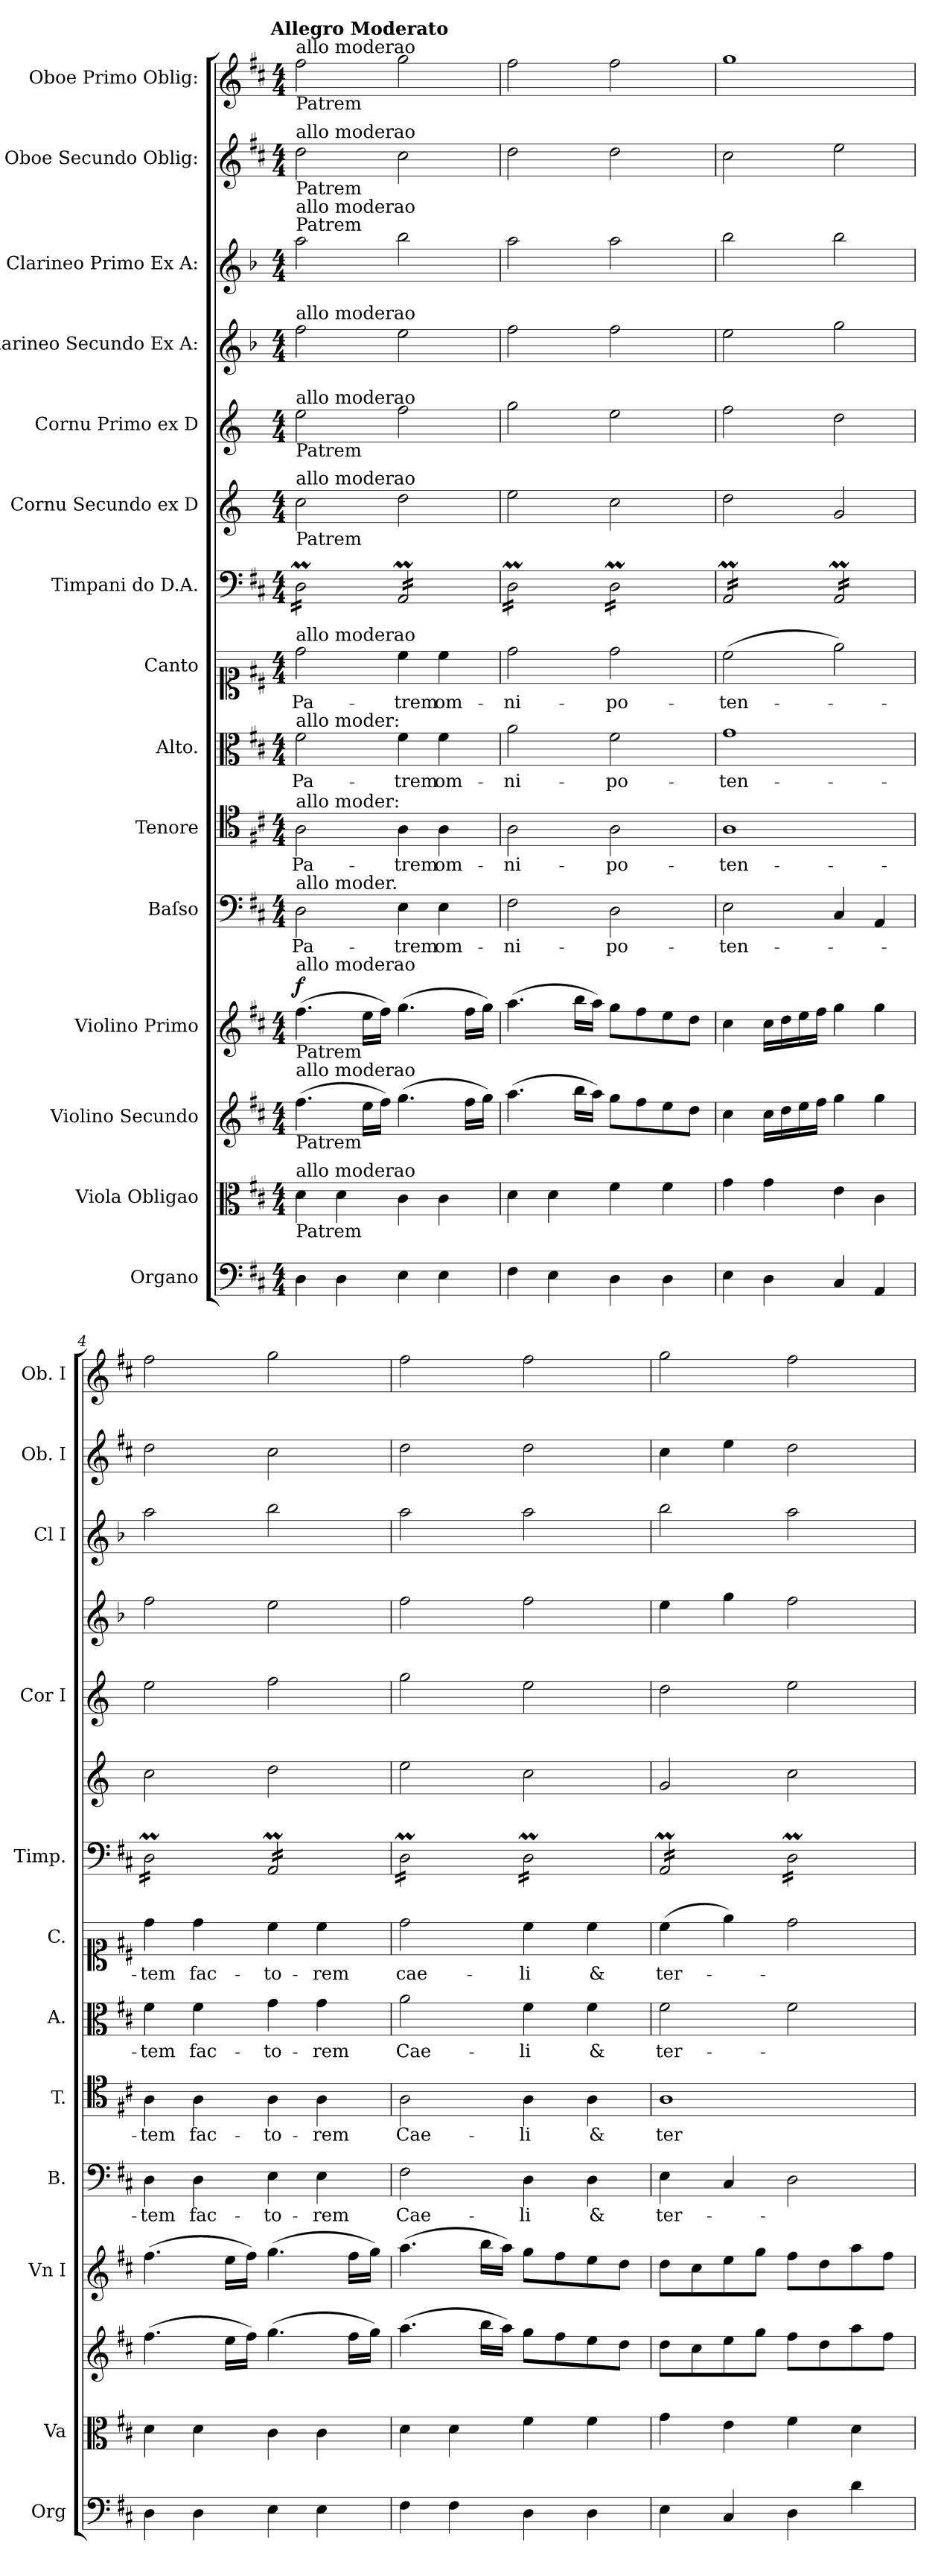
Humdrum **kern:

**kern	**kern	**dynam	**kern	**dynam	**kern	**dynam	**kern	**text	**kern	**text	**kern	**text	**kern	**text	**kern	**kern	**kern	**kern	**kern	**kern	**kern
*part15	*part14	*part14	*part13	*part13	*part12	*part12	*part11	*part11	*part10	*part10	*part9	*part9	*part8	*part8	*part7	*part6	*part5	*part4	*part3	*part2	*part1
*staff15	*staff14	*staff14	*staff13	*staff13	*staff12	*staff12	*staff11	*staff11	*staff10	*staff10	*staff9	*staff9	*staff8	*staff8	*staff7	*staff6	*staff5	*staff4	*staff3	*staff2	*staff1
*I"Organo	*I"Viola Obligao	*	*I"Violino Secundo	*	*I"Violino Primo	*	*I"Baſso	*	*I"Tenore	*	*I"Alto.	*	*I"Canto	*	*I"Timpani do D.A.	*I"Cornu Secundo ex D	*I"Cornu Primo ex D	*I"Clarineo Secundo Ex A:	*I"Clarineo Primo Ex A:	*I"Oboe Secundo Oblig:	*I"Oboe Primo Oblig:
*I'Org	*I'Va	*	*	*	*I'Vn I	*	*I'B.	*	*I'T.	*	*I'A.	*	*I'C.	*	*I'Timp.	*	*I'Cor I	*	*I'Cl I	*I'Ob. I	*I'Ob. I
*clefF4	*clefC3	*	*clefG2	*	*clefG2	*	*clefF4	*	*clefC4	*	*clefC3	*	*clefC1	*	*clefF4	*clefG2	*clefG2	*clefG2	*clefG2	*clefG2	*clefG2
*	*	*	*	*	*	*	*	*	*	*	*	*	*	*	*	*ITrd6c10	*ITrd6c10	*ITrd2c3	*ITrd2c3	*	*
*k[f#c#]	*k[f#c#]	*	*k[f#c#]	*	*k[f#c#]	*	*k[f#c#]	*	*k[f#c#]	*	*k[f#c#]	*	*k[f#c#]	*	*k[f#c#]	*k[f#c#]	*k[f#c#]	*k[f#c#]	*k[f#c#]	*k[f#c#]	*k[f#c#]
*D:	*D:	*	*D:	*	*D:	*	*D:	*	*D:	*	*D:	*	*D:	*	*D:	*D:	*D:	*D:	*D:	*D:	*D:
!!LO:TX:omd:t=Allegro Moderato
*M4/4	*M4/4	*	*M4/4	*	*M4/4	*	*M4/4	*	*M4/4	*	*M4/4	*	*M4/4	*	*M4/4	*M4/4	*M4/4	*M4/4	*M4/4	*M4/4	*M4/4
*MM128	*MM128	*	*MM128	*	*MM128	*	*MM128	*	*MM128	*	*MM128	*	*MM128	*	*MM128	*MM128	*MM128	*MM128	*MM128	*MM128	*MM128
=1	=1	=1	=1	=1	=1	=1	=1	=1	=1	=1	=1	=1	=1	=1	=1	=1	=1	=1	=1	=1	=1
!	!	!	!	!	!	!	!	!	!	!	!	!	!	!	!	!	!	!	!	!	!LO:TX:b:t=Patrem
!	!	!	!	!	!	!	!	!	!	!	!	!	!	!	!	!	!	!	!	!	!LO:TX:a:t=allo moderao
!	!	!	!	!	!	!	!	!	!	!	!	!	!	!	!	!	!	!	!	!LO:TX:b:t=Patrem	!
!	!	!	!	!	!	!	!	!	!	!	!	!	!	!	!	!	!	!	!	!LO:TX:a:t=allo moderao	!
!	!	!	!	!	!	!	!	!	!	!	!	!	!	!	!	!	!	!	!LO:TX:a:t=Patrem	!	!
!	!	!	!	!	!	!	!	!	!	!	!	!	!	!	!	!	!	!	!LO:TX:a:t=allo moderao	!	!
!	!	!	!	!	!	!	!	!	!	!	!	!	!	!	!	!	!	!LO:TX:a:t=allo moderao	!	!	!
!	!	!	!	!	!	!	!	!	!	!	!	!	!	!	!	!	!LO:TX:b:t=Patrem	!	!	!	!
!	!	!	!	!	!	!	!	!	!	!	!	!	!	!	!	!	!LO:TX:a:t=allo moderao	!	!	!	!
!	!	!	!	!	!	!	!	!	!	!	!	!	!	!	!	!LO:TX:b:t=Patrem	!	!	!	!	!
!	!	!	!	!	!	!	!	!	!	!	!	!	!	!	!	!LO:TX:a:t=allo moderao	!	!	!	!	!
!	!	!	!	!	!	!	!	!	!	!	!	!	!	!	!LO:TX:b:t=Patrem	!	!	!	!	!	!
!	!	!	!	!	!	!	!	!	!	!	!	!	!	!	!LO:TX:a:t=Allo moderao	!	!	!	!	!	!
!	!	!	!	!	!	!	!	!	!	!	!	!	!LO:TX:a:t=allo moderao	!	!	!	!	!	!	!	!
!	!	!	!	!	!	!	!	!	!	!	!LO:TX:a:t=allo moder&colon;	!	!	!	!	!	!	!	!	!	!
!	!	!	!	!	!	!	!	!	!LO:TX:a:t=allo moder&colon;	!	!	!	!	!	!	!	!	!	!	!	!
!	!	!	!	!	!	!	!LO:TX:a:t=allo moder.	!	!	!	!	!	!	!	!	!	!	!	!	!	!
!	!	!	!	!	!LO:TX:b:t=Patrem	!	!	!	!	!	!	!	!	!	!	!	!	!	!	!	!
!	!	!	!	!	!LO:TX:a:t=allo moderao	!	!	!	!	!	!	!	!	!	!	!	!	!	!	!	!
!	!	!	!LO:TX:b:t=Patrem	!	!	!	!	!	!	!	!	!	!	!	!	!	!	!	!	!	!
!	!	!	!LO:TX:a:t=allo moderao	!	!	!	!	!	!	!	!	!	!	!	!	!	!	!	!	!	!
!	!LO:TX:a:t=allo moderao	!	!	!	!	!	!	!	!	!	!	!	!	!	!	!	!	!	!	!	!
!	!LO:TX:b:t=Patrem	!	!	!	!	!	!	!	!	!	!	!	!	!	!	!	!	!	!	!	!
!	!	!	!	!LO:DY:a	!	!LO:DY:a	!	!	!	!	!	!	!	!	!	!	!	!	!	!	!
*	*	*	*	*	*	*	*	*	*	*	*	*	*	*	*tremolo	*	*	*	*	*	*
4D\	4d\	.	(4.ff#\	for	(4.ff#\	f	2D\	Pa-	2A\	Pa-	2f#\	Pa-	2dd\	Pa-	16DM\LL	2d\	2f#\	2dd\	2ff#\	2dd\	2ff#\
.	.	.	.	.	.	.	.	.	.	.	.	.	.	.	16DM\	.	.	.	.	.	.
.	.	.	.	.	.	.	.	.	.	.	.	.	.	.	16DM\	.	.	.	.	.	.
.	.	.	.	.	.	.	.	.	.	.	.	.	.	.	16DM\	.	.	.	.	.	.
4D\	4d\	.	.	.	.	.	.	.	.	.	.	.	.	.	16DM\	.	.	.	.	.	.
.	.	.	.	.	.	.	.	.	.	.	.	.	.	.	16DM\	.	.	.	.	.	.
.	.	.	16ee\LL	.	16ee\LL	.	.	.	.	.	.	.	.	.	16DM\	.	.	.	.	.	.
.	.	.	16ff#\JJ)	.	16ff#\JJ)	.	.	.	.	.	.	.	.	.	16DM\JJ	.	.	.	.	.	.
4E\	4c#\	.	(4.gg\	.	(4.gg\	.	4E\	-trem	4A\	-trem	4f#\	-trem	4cc#\	-trem	16AAM/LL	2e\	2g\	2cc#\	2gg\	2cc#\	2gg\
.	.	.	.	.	.	.	.	.	.	.	.	.	.	.	16AAM/	.	.	.	.	.	.
.	.	.	.	.	.	.	.	.	.	.	.	.	.	.	16AAM/	.	.	.	.	.	.
.	.	.	.	.	.	.	.	.	.	.	.	.	.	.	16AAM/	.	.	.	.	.	.
4E\	4c#\	.	.	.	.	.	4E\	om-	4A\	om-	4f#\	om-	4cc#\	om-	16AAM/	.	.	.	.	.	.
.	.	.	.	.	.	.	.	.	.	.	.	.	.	.	16AAM/	.	.	.	.	.	.
.	.	.	16ff#\LL	.	16ff#\LL	.	.	.	.	.	.	.	.	.	16AAM/	.	.	.	.	.	.
.	.	.	16gg\JJ)	.	16gg\JJ)	.	.	.	.	.	.	.	.	.	16AAM/JJ	.	.	.	.	.	.
=2	=2	=2	=2	=2	=2	=2	=2	=2	=2	=2	=2	=2	=2	=2	=2	=2	=2	=2	=2	=2	=2
4F#\	4d\	.	(4.aa\	.	(4.aa\	.	2F#\	-ni-	2A\	-ni-	2a\	-ni-	2dd\	-ni-	16DM\LL	2f#\	2a\	2dd\	2ff#\	2dd\	2ff#\
.	.	.	.	.	.	.	.	.	.	.	.	.	.	.	16DM\	.	.	.	.	.	.
.	.	.	.	.	.	.	.	.	.	.	.	.	.	.	16DM\	.	.	.	.	.	.
.	.	.	.	.	.	.	.	.	.	.	.	.	.	.	16DM\	.	.	.	.	.	.
4E\	4d\	.	.	.	.	.	.	.	.	.	.	.	.	.	16DM\	.	.	.	.	.	.
.	.	.	.	.	.	.	.	.	.	.	.	.	.	.	16DM\	.	.	.	.	.	.
.	.	.	16bb\LL	.	16bb\LL	.	.	.	.	.	.	.	.	.	16DM\	.	.	.	.	.	.
.	.	.	16aa\JJ)	.	16aa\JJ)	.	.	.	.	.	.	.	.	.	16DM\JJ	.	.	.	.	.	.
4D\	4f#\	for	8gg\L	.	8gg\L	.	2D\	-po-	2A\	-po-	2f#\	-po-	2dd\	-po-	16DM\LL	2d\	2f#\	2dd\	2ff#\	2dd\	2ff#\
.	.	.	.	.	.	.	.	.	.	.	.	.	.	.	16DM\	.	.	.	.	.	.
.	.	.	8ff#\	.	8ff#\	.	.	.	.	.	.	.	.	.	16DM\	.	.	.	.	.	.
.	.	.	.	.	.	.	.	.	.	.	.	.	.	.	16DM\	.	.	.	.	.	.
4D\	4f#\	.	8ee\	.	8ee\	.	.	.	.	.	.	.	.	.	16DM\	.	.	.	.	.	.
.	.	.	.	.	.	.	.	.	.	.	.	.	.	.	16DM\	.	.	.	.	.	.
.	.	.	8dd\J	.	8dd\J	.	.	.	.	.	.	.	.	.	16DM\	.	.	.	.	.	.
.	.	.	.	.	.	.	.	.	.	.	.	.	.	.	16DM\JJ	.	.	.	.	.	.
=3	=3	=3	=3	=3	=3	=3	=3	=3	=3	=3	=3	=3	=3	=3	=3	=3	=3	=3	=3	=3	=3
4E\	4g\	.	4cc#\	.	4cc#\	.	2E\	-ten-	1A\	-ten-	1g\	-ten-	(2cc#\	-ten-	16AAM/LL	2e\	2g\	2cc#\	2gg\	2cc#\	1gg\
.	.	.	.	.	.	.	.	.	.	.	.	.	.	.	16AAM/	.	.	.	.	.	.
.	.	.	.	.	.	.	.	.	.	.	.	.	.	.	16AAM/	.	.	.	.	.	.
.	.	.	.	.	.	.	.	.	.	.	.	.	.	.	16AAM/	.	.	.	.	.	.
4D\	4g\	.	16cc#\LL	.	16cc#\LL	.	.	.	.	.	.	.	.	.	16AAM/	.	.	.	.	.	.
.	.	.	16dd\	.	16dd\	.	.	.	.	.	.	.	.	.	16AAM/	.	.	.	.	.	.
.	.	.	16ee\	.	16ee\	.	.	.	.	.	.	.	.	.	16AAM/	.	.	.	.	.	.
.	.	.	16ff#\JJ	.	16ff#\JJ	.	.	.	.	.	.	.	.	.	16AAM/JJ	.	.	.	.	.	.
4C#/	4e\	.	4gg\	.	4gg\	.	4C#/	.	.	.	.	.	2ee\)	.	16AAM/LL	2A/	2e\	2ee\	2gg\	2ee\	.
.	.	.	.	.	.	.	.	.	.	.	.	.	.	.	16AAM/	.	.	.	.	.	.
.	.	.	.	.	.	.	.	.	.	.	.	.	.	.	16AAM/	.	.	.	.	.	.
.	.	.	.	.	.	.	.	.	.	.	.	.	.	.	16AAM/	.	.	.	.	.	.
4AA/	4c#\	.	4gg\	.	4gg\	.	4AA/	.	.	.	.	.	.	.	16AAM/	.	.	.	.	.	.
.	.	.	.	.	.	.	.	.	.	.	.	.	.	.	16AAM/	.	.	.	.	.	.
.	.	.	.	.	.	.	.	.	.	.	.	.	.	.	16AAM/	.	.	.	.	.	.
.	.	.	.	.	.	.	.	.	.	.	.	.	.	.	16AAM/JJ	.	.	.	.	.	.
=4	=4	=4	=4	=4	=4	=4	=4	=4	=4	=4	=4	=4	=4	=4	=4	=4	=4	=4	=4	=4	=4
4D\	4d\	.	(4.ff#\	.	(4.ff#\	.	4D\	-tem	4A\	-tem	4f#\	-tem	4dd\	-tem	16DM\LL	2d\	2f#\	2dd\	2ff#\	2dd\	2ff#\
.	.	.	.	.	.	.	.	.	.	.	.	.	.	.	16DM\	.	.	.	.	.	.
.	.	.	.	.	.	.	.	.	.	.	.	.	.	.	16DM\	.	.	.	.	.	.
.	.	.	.	.	.	.	.	.	.	.	.	.	.	.	16DM\	.	.	.	.	.	.
4D\	4d\	.	.	.	.	.	4D\	fac-	4A\	fac-	4f#\	fac-	4dd\	fac-	16DM\	.	.	.	.	.	.
.	.	.	.	.	.	.	.	.	.	.	.	.	.	.	16DM\	.	.	.	.	.	.
.	.	.	16ee\LL	.	16ee\LL	.	.	.	.	.	.	.	.	.	16DM\	.	.	.	.	.	.
.	.	.	16ff#\JJ)	.	16ff#\JJ)	.	.	.	.	.	.	.	.	.	16DM\JJ	.	.	.	.	.	.
4E\	4c#\	.	(4.gg\	.	(4.gg\	.	4E\	-to-	4A\	-to-	4g\	-to-	4cc#\	-to-	16AAM/LL	2e\	2g\	2cc#\	2gg\	2cc#\	2gg\
.	.	.	.	.	.	.	.	.	.	.	.	.	.	.	16AAM/	.	.	.	.	.	.
.	.	.	.	.	.	.	.	.	.	.	.	.	.	.	16AAM/	.	.	.	.	.	.
.	.	.	.	.	.	.	.	.	.	.	.	.	.	.	16AAM/	.	.	.	.	.	.
4E\	4c#\	.	.	.	.	.	4E\	-rem	4A\	-rem	4g\	-rem	4cc#\	-rem	16AAM/	.	.	.	.	.	.
.	.	.	.	.	.	.	.	.	.	.	.	.	.	.	16AAM/	.	.	.	.	.	.
.	.	.	16ff#\LL	.	16ff#\LL	.	.	.	.	.	.	.	.	.	16AAM/	.	.	.	.	.	.
.	.	.	16gg\JJ)	.	16gg\JJ)	.	.	.	.	.	.	.	.	.	16AAM/JJ	.	.	.	.	.	.
=5	=5	=5	=5	=5	=5	=5	=5	=5	=5	=5	=5	=5	=5	=5	=5	=5	=5	=5	=5	=5	=5
4F#\	4d\	.	(4.aa\	.	(4.aa\	.	2F#\	Cae-	2A\	Cae-	2a\	Cae-	2dd\	cae-	16DM\LL	2f#\	2a\	2dd\	2ff#\	2dd\	2ff#\
.	.	.	.	.	.	.	.	.	.	.	.	.	.	.	16DM\	.	.	.	.	.	.
.	.	.	.	.	.	.	.	.	.	.	.	.	.	.	16DM\	.	.	.	.	.	.
.	.	.	.	.	.	.	.	.	.	.	.	.	.	.	16DM\	.	.	.	.	.	.
4F#\	4d\	.	.	.	.	.	.	.	.	.	.	.	.	.	16DM\	.	.	.	.	.	.
.	.	.	.	.	.	.	.	.	.	.	.	.	.	.	16DM\	.	.	.	.	.	.
.	.	.	16bb\LL	.	16bb\LL	.	.	.	.	.	.	.	.	.	16DM\	.	.	.	.	.	.
.	.	.	16aa\JJ)	.	16aa\JJ)	.	.	.	.	.	.	.	.	.	16DM\JJ	.	.	.	.	.	.
4D\	4f#\	.	8gg\L	.	8gg\L	.	4D\	-li	4A\	-li	4f#\	-li	4cc#\	-li	16DM\LL	2d\	2f#\	2dd\	2ff#\	2dd\	2ff#\
.	.	.	.	.	.	.	.	.	.	.	.	.	.	.	16DM\	.	.	.	.	.	.
.	.	.	8ff#\	.	8ff#\	.	.	.	.	.	.	.	.	.	16DM\	.	.	.	.	.	.
.	.	.	.	.	.	.	.	.	.	.	.	.	.	.	16DM\	.	.	.	.	.	.
4D\	4f#\	.	8ee\	.	8ee\	.	4D\	&	4A\	&	4f#\	&	4cc#\	&	16DM\	.	.	.	.	.	.
.	.	.	.	.	.	.	.	.	.	.	.	.	.	.	16DM\	.	.	.	.	.	.
.	.	.	8dd\J	.	8dd\J	.	.	.	.	.	.	.	.	.	16DM\	.	.	.	.	.	.
.	.	.	.	.	.	.	.	.	.	.	.	.	.	.	16DM\JJ	.	.	.	.	.	.
=6	=6	=6	=6	=6	=6	=6	=6	=6	=6	=6	=6	=6	=6	=6	=6	=6	=6	=6	=6	=6	=6
4E\	4g\	.	8dd\L	.	8dd\L	.	4E\	ter-	1A\	ter-	2f#\	ter-	(4cc#\	ter-	16AAM/LL	2A/	2e\	4cc#\	2gg\	4cc#\	2gg\
.	.	.	.	.	.	.	.	.	.	.	.	.	.	.	16AAM/	.	.	.	.	.	.
.	.	.	8cc#\	.	8cc#\	.	.	.	.	.	.	.	.	.	16AAM/	.	.	.	.	.	.
.	.	.	.	.	.	.	.	.	.	.	.	.	.	.	16AAM/	.	.	.	.	.	.
4C#/	4e\	.	8ee\	.	8ee\	.	4C#/	.	.	.	.	.	4ee\)	.	16AAM/	.	.	4ee\	.	4ee\	.
.	.	.	.	.	.	.	.	.	.	.	.	.	.	.	16AAM/	.	.	.	.	.	.
.	.	.	8gg\J	.	8gg\J	.	.	.	.	.	.	.	.	.	16AAM/	.	.	.	.	.	.
.	.	.	.	.	.	.	.	.	.	.	.	.	.	.	16AAM/JJ	.	.	.	.	.	.
4D\	4f#\	.	8ff#\L	.	8ff#\L	.	2D\	.	.	.	2f#\	.	2dd\	.	16DM\LL	2d\	2f#\	2dd\	2ff#\	2dd\	2ff#\
.	.	.	.	.	.	.	.	.	.	.	.	.	.	.	16DM\	.	.	.	.	.	.
.	.	.	8dd\	.	8dd\	.	.	.	.	.	.	.	.	.	16DM\	.	.	.	.	.	.
.	.	.	.	.	.	.	.	.	.	.	.	.	.	.	16DM\	.	.	.	.	.	.
4d\	4d\	.	8aa\	.	8aa\	.	.	.	.	.	.	.	.	.	16DM\	.	.	.	.	.	.
.	.	.	.	.	.	.	.	.	.	.	.	.	.	.	16DM\	.	.	.	.	.	.
.	.	.	8ff#\J	.	8ff#\J	.	.	.	.	.	.	.	.	.	16DM\	.	.	.	.	.	.
.	.	.	.	.	.	.	.	.	.	.	.	.	.	.	16DM\JJ	.	.	.	.	.	.
*	*	*	*	*	*	*	*	*	*	*	*	*	*	*	*Xtremolo	*	*	*	*	*	*
=	=	=	=	=	=	=	=	=	=	=	=	=	=	=	=	=	=	=	=	=	=
*-	*-	*-	*-	*-	*-	*-	*-	*-	*-	*-	*-	*-	*-	*-	*-	*-	*-	*-	*-	*-	*-
